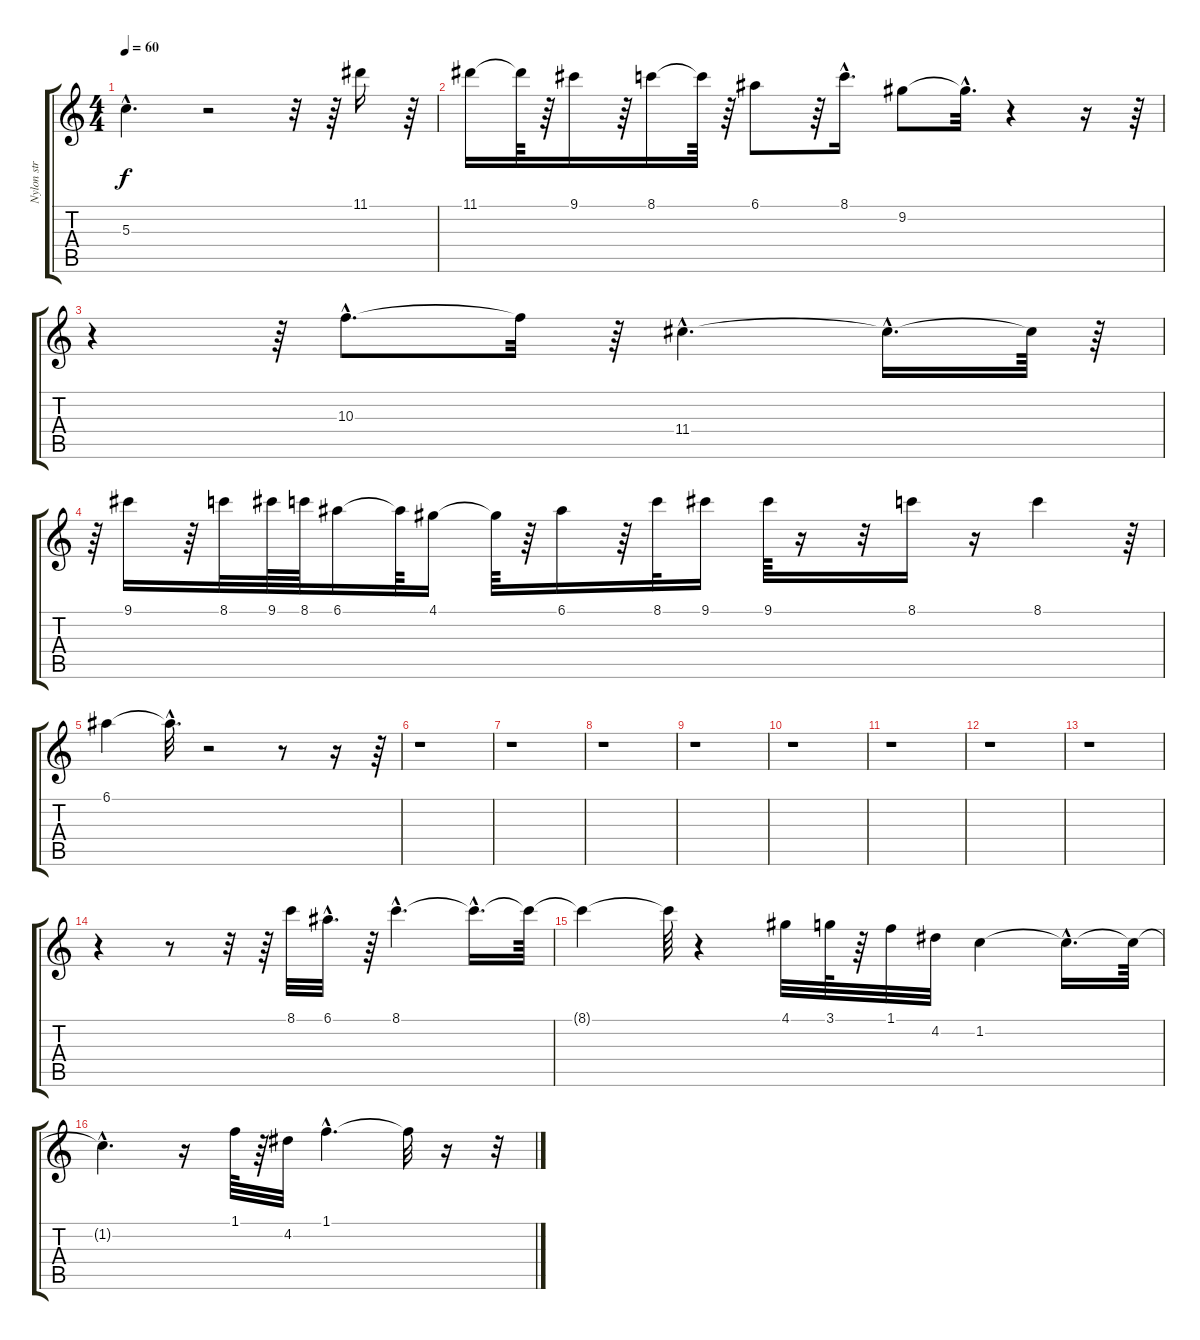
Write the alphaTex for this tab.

\track (" Nylon strings guitar" " Nylon str") {instrument acousticguitarnylon}
\staff {score tabs}
\tuning (E4 B3 G3 D3 A2 E2) {hide}
\ts (4 4)
\tempo 60
\clef g2
\ks c
5.3{hac}.4{d dy f} r.2 r.32 r.64 11.1.16 r.64 |
11.1.16 11.1{t}.64 r.64 9.1.16 r.64 8.1.16 8.1{t}.64 r.64 6.1.8 r.64 8.1{hac}.16{d} 9.2.8 9.2{hac t}.32{d} r.4 r.16 r.64 |
r.4 r.64 10.3{hac}.8{d} 10.3{t}.32 r.64 11.4{hac}.4{d} 11.4{hac t}.16{d} 11.4{t}.64 r.64 |
r.64 9.1.16 r.64 8.1.32 9.1.64 8.1.64 6.1.16 6.1{t}.64 4.1.16 4.1{t}.64 r.64 6.1.16 r.64 8.1.32 9.1.16 9.1.64 r.16 r.32 8.1.16 r.16 8.1.4 r.64 |
6.1.4 6.1{hac t}.32{d} r.2 r.8 r.16 r.64 |
r.1 |
r.1 |
r.1 |
r.1 |
r.1 |
r.1 |
r.1 |
r.1 |
r.4 r.8 r.32 r.64 8.1.32 6.1{hac}.32{d} r.64 8.1{hac}.4{d} 8.1{hac t}.16{d} 8.1{t}.64 |
8.1{t}.4 8.1{t}.64 r.4 4.1.32 3.1.64 r.64 1.1.32 4.2.32 1.2.4 1.2{hac t}.16{d} 1.2{t}.64 |
1.2{hac t}.4{d} r.16 1.1.64 r.64 4.2.32 1.1{hac}.4{d} 1.1{t}.32 r.16 r.32
